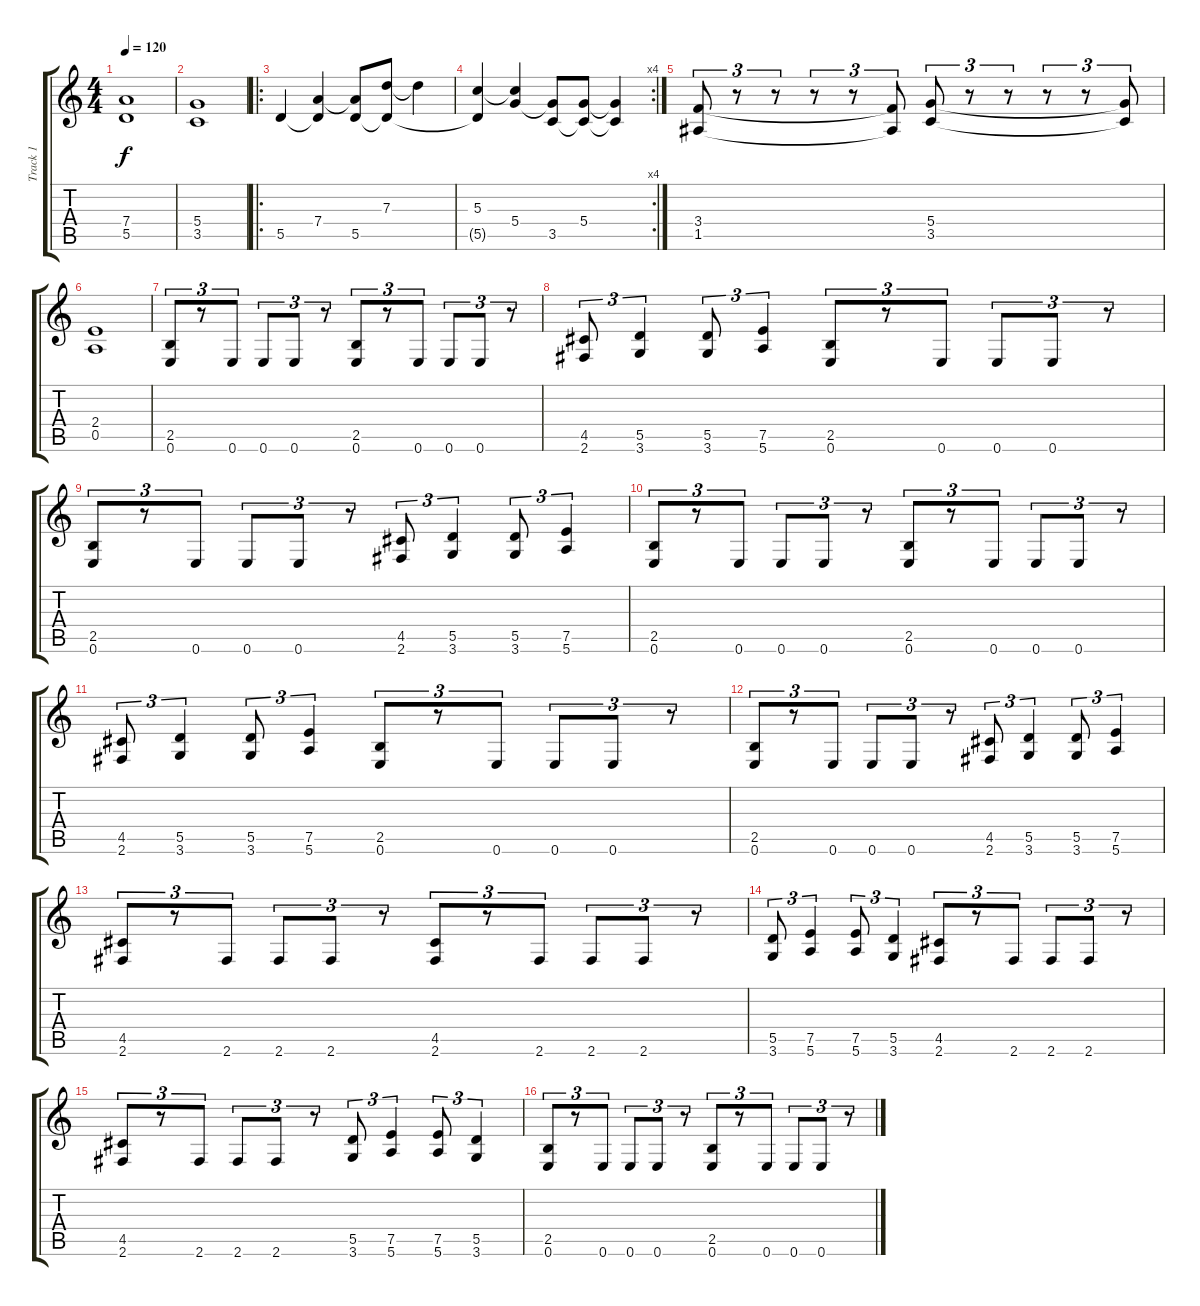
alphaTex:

\track ("Track 1" "Track 1") {instrument distortionguitar}
\staff {score tabs}
\tuning (E4 B3 G3 D3 A2 E2) {hide}
\ts (4 4)
\tempo 120
\clef g2
\ks c
(7.4 5.5).1{dy f} |
(5.4 3.5).1 |
\ro
5.5.4 (7.4 5.5{t}).4 (7.4{t} 5.5).8 (7.3 5.5{t}).8 7.3{t}.4 |
\rc 4
(5.3 5.5{t}).4 (5.3{t} 5.4).4 (5.4{t} 3.5).8 (5.4 3.5{t}).8 (5.4{t} 3.5{t}).4 |
(3.4 1.5).8{tu (3 2)} r.8{tu (3 2)} r.8{tu (3 2)} r.8{tu (3 2)} r.8{tu (3 2)} (3.4{t} 1.5{t}).8{tu (3 2)} (5.4 3.5).8{tu (3 2)} r.8{tu (3 2)} r.8{tu (3 2)} r.8{tu (3 2)} r.8{tu (3 2)} (5.4{t} 3.5{t}).8{tu (3 2)} |
(2.4 0.5).1 |
(2.5 0.6).8{tu (3 2)} r.8{tu (3 2)} 0.6.8{tu (3 2)} 0.6.8{tu (3 2)} 0.6.8{tu (3 2)} r.8{tu (3 2)} (2.5 0.6).8{tu (3 2)} r.8{tu (3 2)} 0.6.8{tu (3 2)} 0.6.8{tu (3 2)} 0.6.8{tu (3 2)} r.8{tu (3 2)} |
(4.5 2.6).8{tu (3 2)} (5.5 3.6).4{tu (3 2)} (5.5 3.6).8{tu (3 2)} (7.5 5.6).4{tu (3 2)} (2.5 0.6).8{tu (3 2)} r.8{tu (3 2)} 0.6.8{tu (3 2)} 0.6.8{tu (3 2)} 0.6.8{tu (3 2)} r.8{tu (3 2)} |
(2.5 0.6).8{tu (3 2)} r.8{tu (3 2)} 0.6.8{tu (3 2)} 0.6.8{tu (3 2)} 0.6.8{tu (3 2)} r.8{tu (3 2)} (4.5 2.6).8{tu (3 2)} (5.5 3.6).4{tu (3 2)} (5.5 3.6).8{tu (3 2)} (7.5 5.6).4{tu (3 2)} |
(2.5 0.6).8{tu (3 2)} r.8{tu (3 2)} 0.6.8{tu (3 2)} 0.6.8{tu (3 2)} 0.6.8{tu (3 2)} r.8{tu (3 2)} (2.5 0.6).8{tu (3 2)} r.8{tu (3 2)} 0.6.8{tu (3 2)} 0.6.8{tu (3 2)} 0.6.8{tu (3 2)} r.8{tu (3 2)} |
(4.5 2.6).8{tu (3 2)} (5.5 3.6).4{tu (3 2)} (5.5 3.6).8{tu (3 2)} (7.5 5.6).4{tu (3 2)} (2.5 0.6).8{tu (3 2)} r.8{tu (3 2)} 0.6.8{tu (3 2)} 0.6.8{tu (3 2)} 0.6.8{tu (3 2)} r.8{tu (3 2)} |
(2.5 0.6).8{tu (3 2)} r.8{tu (3 2)} 0.6.8{tu (3 2)} 0.6.8{tu (3 2)} 0.6.8{tu (3 2)} r.8{tu (3 2)} (4.5 2.6).8{tu (3 2)} (5.5 3.6).4{tu (3 2)} (5.5 3.6).8{tu (3 2)} (7.5 5.6).4{tu (3 2)} |
(4.5 2.6).8{tu (3 2)} r.8{tu (3 2)} 2.6.8{tu (3 2)} 2.6.8{tu (3 2)} 2.6.8{tu (3 2)} r.8{tu (3 2)} (4.5 2.6).8{tu (3 2)} r.8{tu (3 2)} 2.6.8{tu (3 2)} 2.6.8{tu (3 2)} 2.6.8{tu (3 2)} r.8{tu (3 2)} |
(5.5 3.6).8{tu (3 2)} (7.5 5.6).4{tu (3 2)} (7.5 5.6).8{tu (3 2)} (5.5 3.6).4{tu (3 2)} (4.5 2.6).8{tu (3 2)} r.8{tu (3 2)} 2.6.8{tu (3 2)} 2.6.8{tu (3 2)} 2.6.8{tu (3 2)} r.8{tu (3 2)} |
(4.5 2.6).8{tu (3 2)} r.8{tu (3 2)} 2.6.8{tu (3 2)} 2.6.8{tu (3 2)} 2.6.8{tu (3 2)} r.8{tu (3 2)} (5.5 3.6).8{tu (3 2)} (7.5 5.6).4{tu (3 2)} (7.5 5.6).8{tu (3 2)} (5.5 3.6).4{tu (3 2)} |
(2.5 0.6).8{tu (3 2)} r.8{tu (3 2)} 0.6.8{tu (3 2)} 0.6.8{tu (3 2)} 0.6.8{tu (3 2)} r.8{tu (3 2)} (2.5 0.6).8{tu (3 2)} r.8{tu (3 2)} 0.6.8{tu (3 2)} 0.6.8{tu (3 2)} 0.6.8{tu (3 2)} r.8{tu (3 2)}
